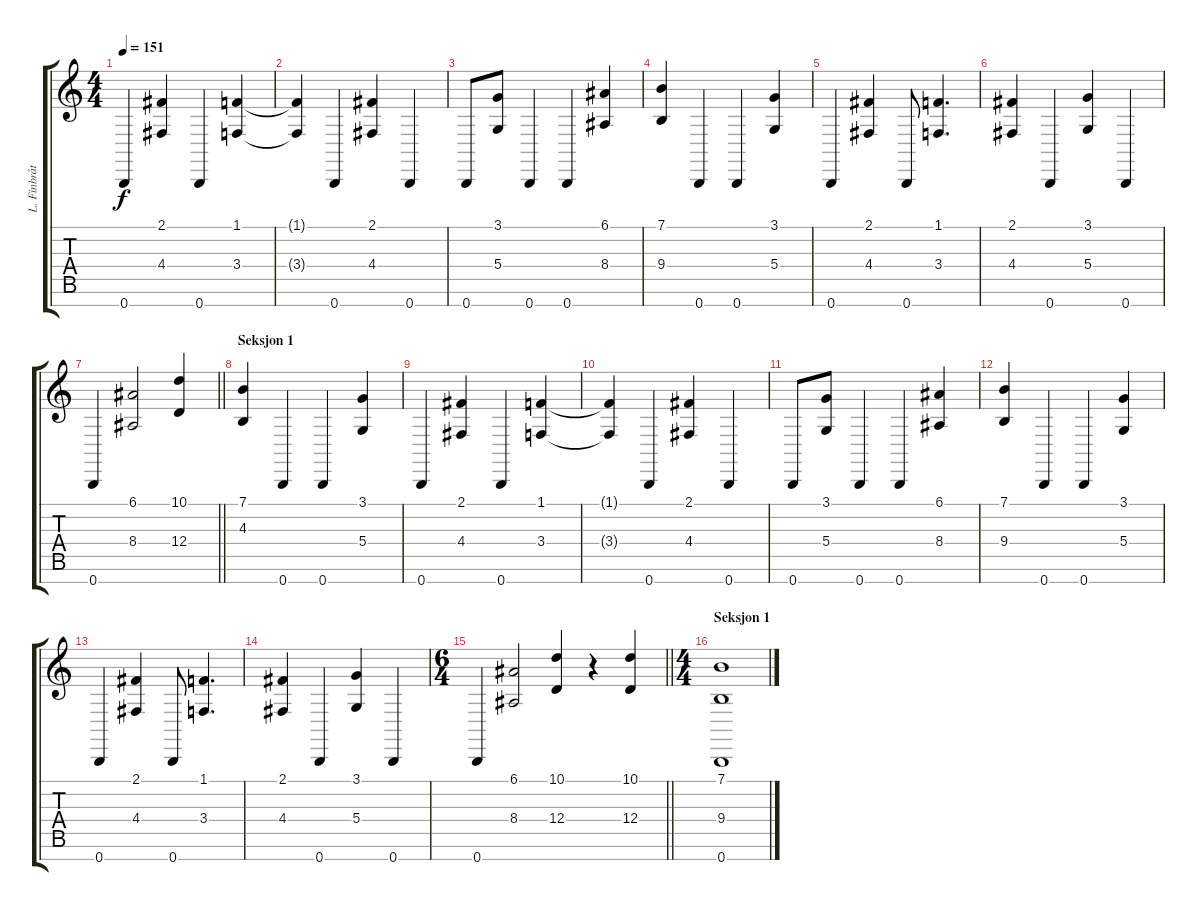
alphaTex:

\track ("L. Finbråten" "L. Finbråt") {instrument acousticgrandpiano}
\staff {score tabs}
\tuning (E4 B3 G3 D3 A2 E2 B1) {hide}
\ts (4 4)
\tempo 151
\clef g2
\ks c
0.7.4{dy f} (2.1 4.4).4 0.7.4 (1.1 3.4).4 |
(1.1{t} 3.4{t}).4 0.7.4 (2.1 4.4).4 0.7.4 |
0.7.8 (3.1 5.4).8 0.7.4 0.7.4 (6.1 8.4).4 |
(7.1 9.4).4 0.7.4 0.7.4 (3.1 5.4).4 |
0.7.4 (2.1 4.4).4 0.7.8 (1.1 3.4).4{d} |
(2.1 4.4).4 0.7.4 (3.1 5.4).4 0.7.4 |
\barLineRight lightlight
0.7.4 (6.1 8.4).2 (10.1 12.4).4 |
\section ("" "Seksjon 1")
(7.1 4.3).4{volume 16} 0.7.4 0.7.4 (3.1 5.4).4 |
0.7.4 (2.1 4.4).4 0.7.4 (1.1 3.4).4 |
(1.1{t} 3.4{t}).4 0.7.4 (2.1 4.4).4 0.7.4 |
0.7.8 (3.1 5.4).8 0.7.4 0.7.4 (6.1 8.4).4 |
(7.1 9.4).4 0.7.4 0.7.4 (3.1 5.4).4 |
0.7.4 (2.1 4.4).4 0.7.8 (1.1 3.4).4{d} |
(2.1 4.4).4 0.7.4 (3.1 5.4).4 0.7.4 |
\ts (6 4)
\barLineRight lightlight
0.7.4 (6.1 8.4).2 (10.1 12.4).4 r.4 (10.1 12.4).4 |
\ts (4 4)
\section ("" "Seksjon 1")
(7.1 9.4 0.7).1
